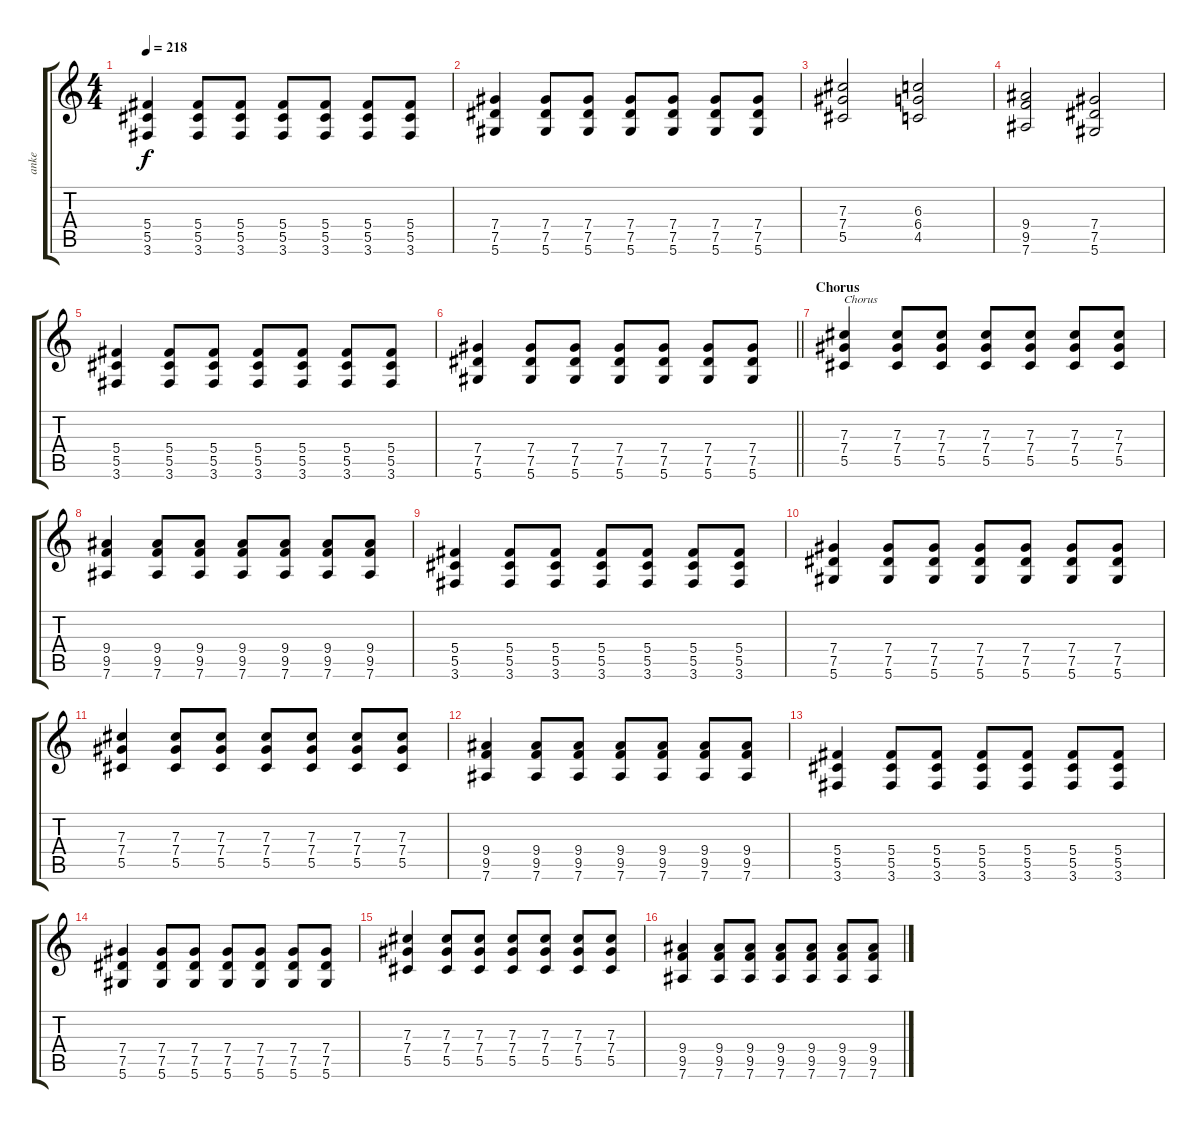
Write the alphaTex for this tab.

\track ("ankenstein" "anke") {instrument distortionguitar}
\staff {score tabs}
\tuning (Eb4 Bb3 Gb3 Db3 Ab2 Eb2) {hide}
\ts (4 4)
\tempo 218
\clef g2
\ks c
(5.4 5.5 3.6).4{dy f} (5.4 5.5 3.6).8 (5.4 5.5 3.6).8 (5.4 5.5 3.6).8 (5.4 5.5 3.6).8 (5.4 5.5 3.6).8 (5.4 5.5 3.6).8 |
(7.4 7.5 5.6).4 (7.4 7.5 5.6).8 (7.4 7.5 5.6).8 (7.4 7.5 5.6).8 (7.4 7.5 5.6).8 (7.4 7.5 5.6).8 (7.4 7.5 5.6).8 |
(7.3 7.4 5.5).2 (6.3 6.4 4.5).2 |
(9.4 9.5 7.6).2 (7.4 7.5 5.6).2 |
(5.4 5.5 3.6).4 (5.4 5.5 3.6).8 (5.4 5.5 3.6).8 (5.4 5.5 3.6).8 (5.4 5.5 3.6).8 (5.4 5.5 3.6).8 (5.4 5.5 3.6).8 |
\barLineRight lightlight
(7.4 7.5 5.6).4 (7.4 7.5 5.6).8 (7.4 7.5 5.6).8 (7.4 7.5 5.6).8 (7.4 7.5 5.6).8 (7.4 7.5 5.6).8 (7.4 7.5 5.6).8 |
\section ("" "Chorus")
(7.3 7.4 5.5).4{txt "Chorus"} (7.3 7.4 5.5).8 (7.3 7.4 5.5).8 (7.3 7.4 5.5).8 (7.3 7.4 5.5).8 (7.3 7.4 5.5).8 (7.3 7.4 5.5).8 |
(9.4 9.5 7.6).4 (9.4 9.5 7.6).8 (9.4 9.5 7.6).8 (9.4 9.5 7.6).8 (9.4 9.5 7.6).8 (9.4 9.5 7.6).8 (9.4 9.5 7.6).8 |
(5.4 5.5 3.6).4 (5.4 5.5 3.6).8 (5.4 5.5 3.6).8 (5.4 5.5 3.6).8 (5.4 5.5 3.6).8 (5.4 5.5 3.6).8 (5.4 5.5 3.6).8 |
(7.4 7.5 5.6).4 (7.4 7.5 5.6).8 (7.4 7.5 5.6).8 (7.4 7.5 5.6).8 (7.4 7.5 5.6).8 (7.4 7.5 5.6).8 (7.4 7.5 5.6).8 |
(7.3 7.4 5.5).4 (7.3 7.4 5.5).8 (7.3 7.4 5.5).8 (7.3 7.4 5.5).8 (7.3 7.4 5.5).8 (7.3 7.4 5.5).8 (7.3 7.4 5.5).8 |
(9.4 9.5 7.6).4 (9.4 9.5 7.6).8 (9.4 9.5 7.6).8 (9.4 9.5 7.6).8 (9.4 9.5 7.6).8 (9.4 9.5 7.6).8 (9.4 9.5 7.6).8 |
(5.4 5.5 3.6).4 (5.4 5.5 3.6).8 (5.4 5.5 3.6).8 (5.4 5.5 3.6).8 (5.4 5.5 3.6).8 (5.4 5.5 3.6).8 (5.4 5.5 3.6).8 |
(7.4 7.5 5.6).4 (7.4 7.5 5.6).8 (7.4 7.5 5.6).8 (7.4 7.5 5.6).8 (7.4 7.5 5.6).8 (7.4 7.5 5.6).8 (7.4 7.5 5.6).8 |
(7.3 7.4 5.5).4 (7.3 7.4 5.5).8 (7.3 7.4 5.5).8 (7.3 7.4 5.5).8 (7.3 7.4 5.5).8 (7.3 7.4 5.5).8 (7.3 7.4 5.5).8 |
(9.4 9.5 7.6).4 (9.4 9.5 7.6).8 (9.4 9.5 7.6).8 (9.4 9.5 7.6).8 (9.4 9.5 7.6).8 (9.4 9.5 7.6).8 (9.4 9.5 7.6).8
